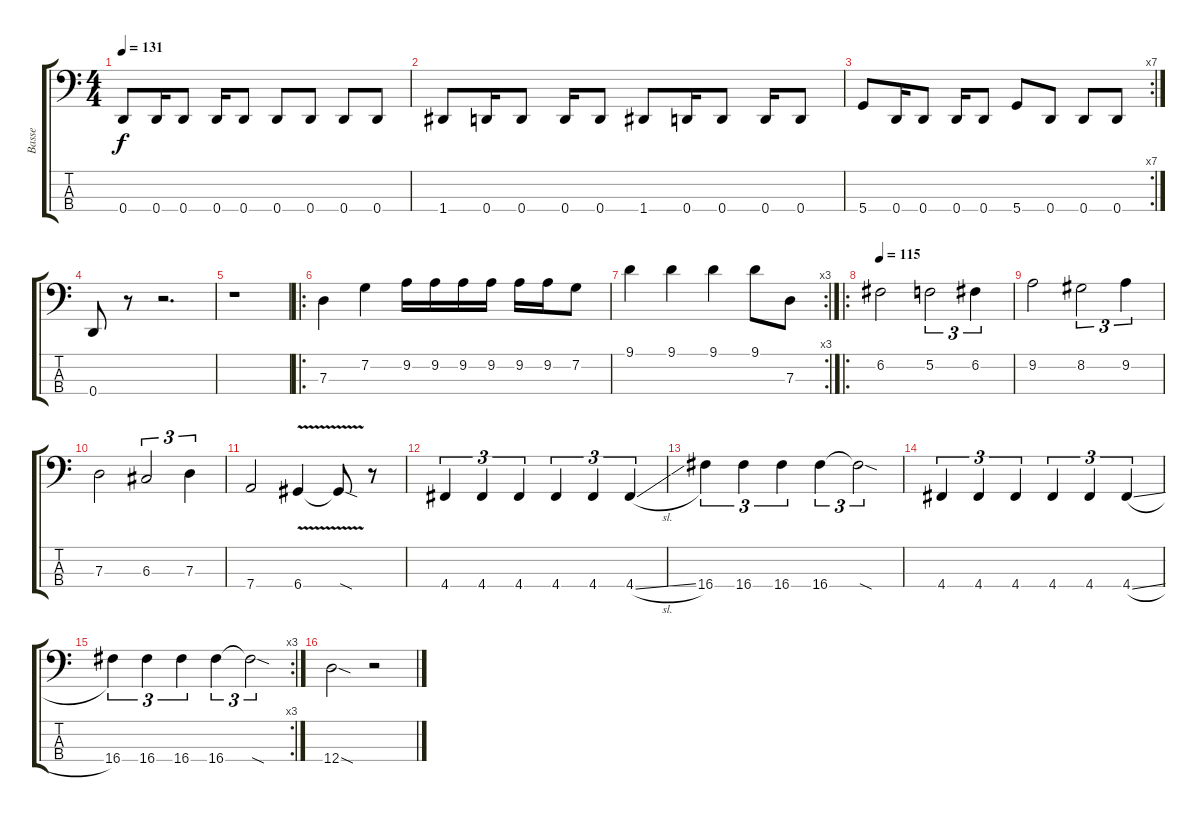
\track ("Basse" "Basse") {instrument electricbassfinger}
\staff {score tabs}
\tuning (F2 C2 G1 D1) {hide}
\ts (4 4)
\tempo 131
\clef f4
\ks c
0.4.8{dy f} 0.4.16 0.4.8 0.4.16 0.4.8 0.4.8 0.4.8 0.4.8 0.4.8 |
1.4.8 0.4.16 0.4.8 0.4.16 0.4.8 1.4.8 0.4.16 0.4.8 0.4.16 0.4.8 |
\rc 7
5.4.8 0.4.16 0.4.8 0.4.16 0.4.8 5.4.8 0.4.8 0.4.8 0.4.8 |
0.4.8 r.8 r.2{d} |
r.1 |
\ro
7.3.4 7.2.4 9.2.16 9.2.16 9.2.16 9.2.16 9.2.16 9.2.16 7.2.8 |
\rc 3
9.1.4 9.1.4 9.1.4 9.1.8 7.3.8 |
\ro
\tempo 115
6.2.2 5.2.2{tu (3 2)} 6.2.4{tu (3 2)} |
9.2.2 8.2.2{tu (3 2)} 9.2.4{tu (3 2)} |
7.3.2 6.3.2{tu (3 2)} 7.3.4{tu (3 2)} |
7.4.2 6.4{v}.4 6.4{sod t}.8 r.8 |
4.4.4{tu (3 2)} 4.4.4{tu (3 2)} 4.4.4{tu (3 2)} 4.4.4{tu (3 2)} 4.4.4{tu (3 2)} 4.4{sl}.4{tu (3 2)} |
16.4.4{tu (3 2)} 16.4.4{tu (3 2)} 16.4.4{tu (3 2)} 16.4.4{tu (3 2)} 16.4{sod t}.2{tu (3 2)} |
4.4.4{tu (3 2)} 4.4.4{tu (3 2)} 4.4.4{tu (3 2)} 4.4.4{tu (3 2)} 4.4.4{tu (3 2)} 4.4{sl}.4{tu (3 2)} |
\rc 3
16.4.4{tu (3 2)} 16.4.4{tu (3 2)} 16.4.4{tu (3 2)} 16.4.4{tu (3 2)} 16.4{sod t}.2{tu (3 2)} |
12.4{sod}.2 r.2
